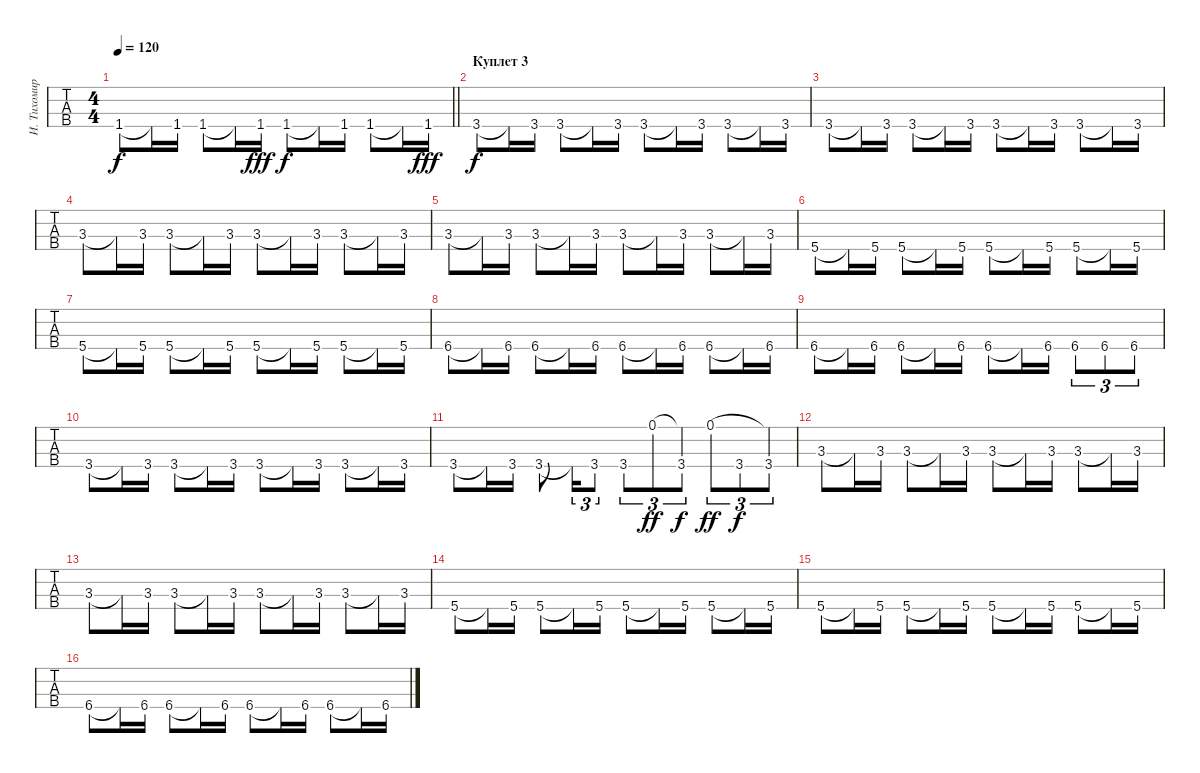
\track ("И. Тихомиров" "И. Тихомир") {instrument electricbassfinger}
\staff {tabs}
\tuning (G2 D2 A1 E1) {hide}
\ts (4 4)
\tempo 120
\clef f4
\barLineRight lightlight
\ks c
1.4.8{dy f} 1.4{t}.16 1.4.16 1.4.8 1.4{t}.16 1.4.16{dy fff} 1.4.8{dy f} 1.4{t}.16 1.4.16 1.4.8 1.4{t}.16 1.4.16{dy fff} |
\section ("" "Куплет 3")
3.4.8{dy f} 3.4{t}.16 3.4.16 3.4.8 3.4{t}.16 3.4.16 3.4.8 3.4{t}.16 3.4.16 3.4.8 3.4{t}.16 3.4.16 |
3.4.8 3.4{t}.16 3.4.16 3.4.8 3.4{t}.16 3.4.16 3.4.8 3.4{t}.16 3.4.16 3.4.8 3.4{t}.16 3.4.16 |
3.3.8 3.3{t}.16 3.3.16 3.3.8 3.3{t}.16 3.3.16 3.3.8 3.3{t}.16 3.3.16 3.3.8 3.3{t}.16 3.3.16 |
3.3.8 3.3{t}.16 3.3.16 3.3.8 3.3{t}.16 3.3.16 3.3.8 3.3{t}.16 3.3.16 3.3.8 3.3{t}.16 3.3.16 |
\ks gminor
5.4.8 5.4{t}.16 5.4.16 5.4.8 5.4{t}.16 5.4.16 5.4.8 5.4{t}.16 5.4.16 5.4.8 5.4{t}.16 5.4.16 |
5.4.8 5.4{t}.16 5.4.16 5.4.8 5.4{t}.16 5.4.16 5.4.8 5.4{t}.16 5.4.16 5.4.8 5.4{t}.16 5.4.16 |
6.4.8 6.4{t}.16 6.4.16 6.4.8 6.4{t}.16 6.4.16 6.4.8 6.4{t}.16 6.4.16 6.4.8 6.4{t}.16 6.4.16 |
6.4.8 6.4{t}.16 6.4.16 6.4.8 6.4{t}.16 6.4.16 6.4.8 6.4{t}.16 6.4.16 6.4.8{tu (3 2)} 6.4.8{tu (3 2)} 6.4.8{tu (3 2)} |
\ks c
3.4.8 3.4{t}.16 3.4.16 3.4.8 3.4{t}.16 3.4.16 3.4.8 3.4{t}.16 3.4.16 3.4.8 3.4{t}.16 3.4.16 |
3.4.8 3.4{t}.16 3.4.16 3.4.8 3.4{t}.16{tu (3 2)} 3.4.8{tu (3 2)} 3.4.8{tu (3 2)} 0.1.8{tu (3 2) dy ff} (0.1{t} 3.4).8{tu (3 2) dy f} 0.1.8{tu (3 2) dy ff} 3.4.8{tu (3 2) dy f} (0.1{t} 3.4).8{tu (3 2)} |
3.3.8 3.3{t}.16 3.3.16 3.3.8 3.3{t}.16 3.3.16 3.3.8 3.3{t}.16 3.3.16 3.3.8 3.3{t}.16 3.3.16 |
3.3.8 3.3{t}.16 3.3.16 3.3.8 3.3{t}.16 3.3.16 3.3.8 3.3{t}.16 3.3.16 3.3.8 3.3{t}.16 3.3.16 |
\ks gminor
5.4.8 5.4{t}.16 5.4.16 5.4.8 5.4{t}.16 5.4.16 5.4.8 5.4{t}.16 5.4.16 5.4.8 5.4{t}.16 5.4.16 |
5.4.8 5.4{t}.16 5.4.16 5.4.8 5.4{t}.16 5.4.16 5.4.8 5.4{t}.16 5.4.16 5.4.8 5.4{t}.16 5.4.16 |
6.4.8 6.4{t}.16 6.4.16 6.4.8 6.4{t}.16 6.4.16 6.4.8 6.4{t}.16 6.4.16 6.4.8 6.4{t}.16 6.4.16
